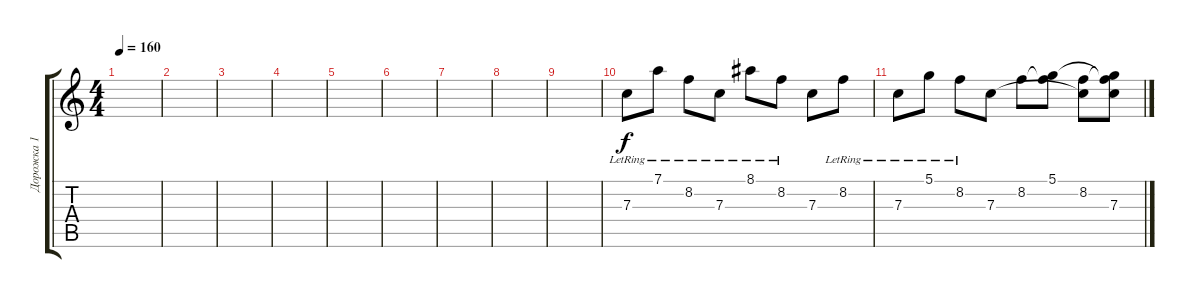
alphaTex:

\track ("Дорожка 1" "Дорожка 1") {instrument electricguitarjazz}
\staff {score tabs}
\tuning (D4 A3 F3 C3 G2 C2) {hide}
\ts (4 4)
\tempo 160
\clef g2
\ks c
|
|
|
|
|
|
|
|
|
7.3{lr}.8{dy f instrument acousticguitarsteel} 7.1{lr}.8 8.2{lr}.8 7.3{lr}.8 8.1{lr}.8 8.2{lr}.8 7.3.8 8.2{lr}.8 |
7.3{lr}.8 5.1{lr}.8 8.2{lr}.8 7.3.8 8.2.8 (5.1 8.2{t}).8 (8.2 7.3{t}).8 (5.1{t} 8.2{t} 7.3).8
